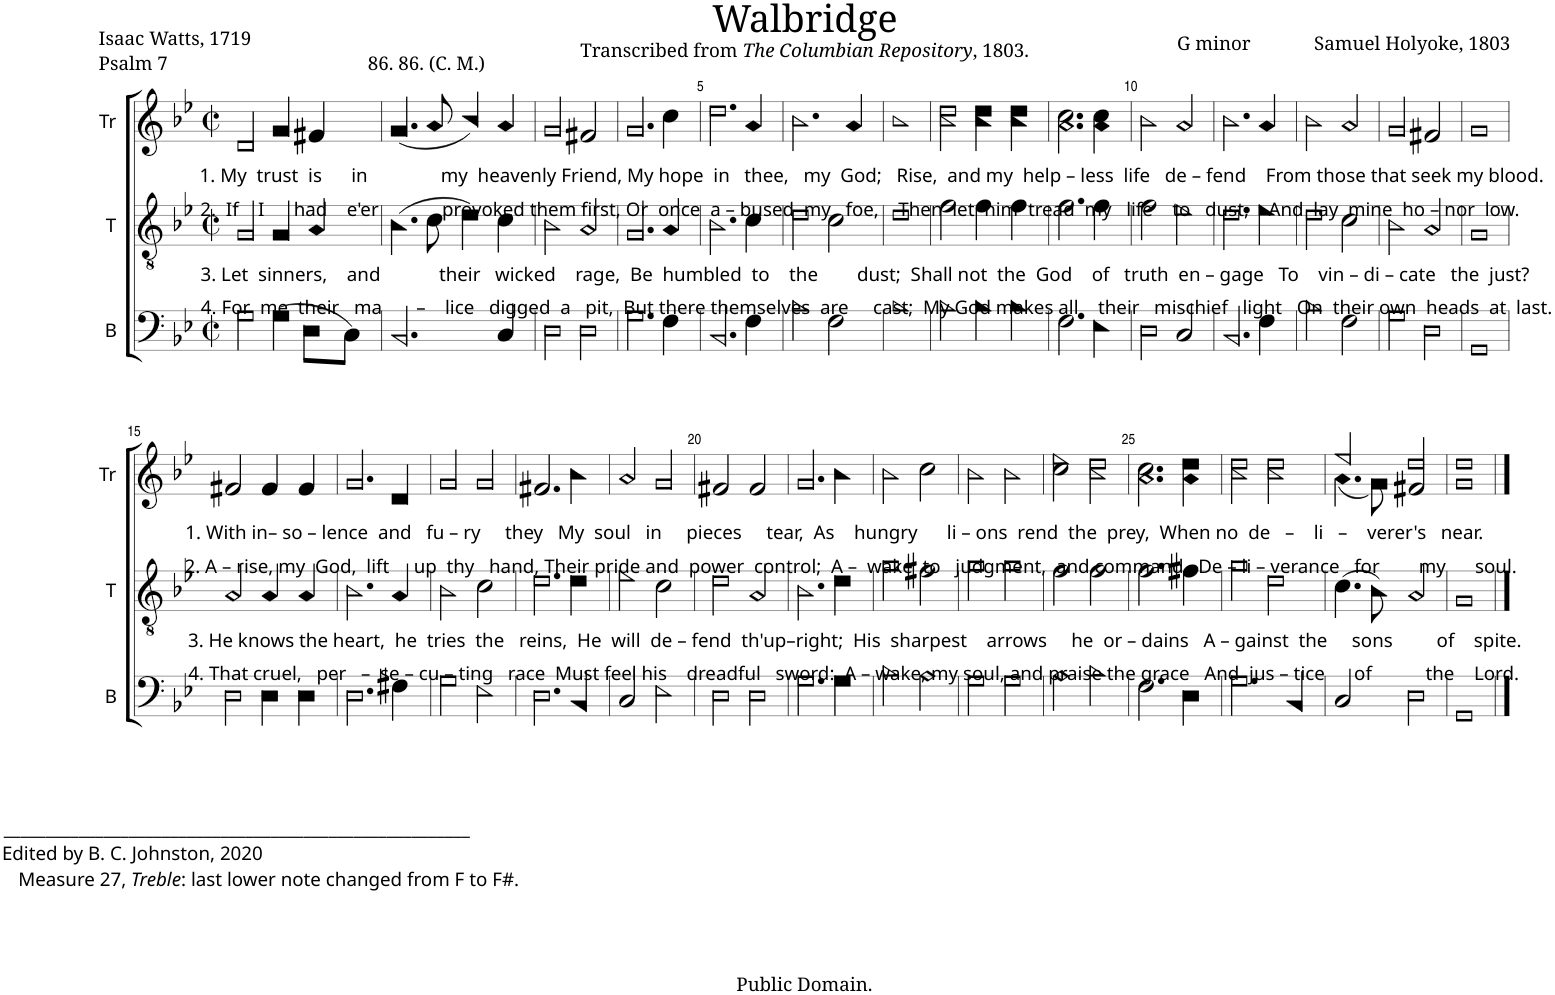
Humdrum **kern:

**kern	**kern	**kern
*part3	*part2	*part1
*staff3	*staff2	*staff1
*I"B	*I"T	*I"Tr
*I'B	*I'T	*I'Tr
*clefF4	*clefGv2	*clefG2
*k[b-e-]	*k[b-e-]	*k[b-e-]
*M2/2	*M2/2	*M2/2
*met(c|)	*met(c|)	*met(c|)
=1	=1	=1
!	!	!LO:TX:b:t=1. My  trust  is      in               my  heavenly Friend, My hope  in   thee,   my  God;   Rise,  and my  help – less  life   de – fend    From those that seek my blood.
!	!	!LO:TX:b:t=2.  If    I      had    e'er             provoked them first, Or  once  a – bused  my   foe,    Then  let  him  tread  my   life    to   dust,    And  lay  mine  ho – nor  low.
!	!LO:TX:b:t=3. Let  sinners,    and            their   wicked    rage,  Be  humbled  to    the        dust;  Shall not  the  God    of   truth  en – gage   To    vin – di – cate   the  just?	!
!	!LO:TX:b:t=4. For  me  their   ma       –    lice   digged  a   pit,  But there themselves  are     cast;  My God makes all    their   mischief   light   On  their own  heads  at  last.	!
2G!\	2G!/	2d!/
(4G!\	4G!/	4g!/
8D!\L	4A!/	4f#X!/
8C!\J)	.	.
=2	=2	=2
2.BB-!/	(4.B-!\	(4.g!/
.	8c!\	8a!/
.	4d!\)	4b-!/)
4C!/	4c!\	4a!/
=3	=3	=3
2D!\	2B-!\	2g!/
2D!\	2A!/	2f#X!/
=4	=4	=4
2.G!\	2.G!/	2.g!/
4F!\	4A!/	4cc!\
=5	=5	=5
2.BB-!/	2.B-!\	2.dd!\
4F!\	4c!\	4a!/
=6	=6	=6
2B-!\	2d!\	2.b-!\
2F!\	2c!\	.
.	.	4a!/
=7	=7	=7
1B-!	1d!	1b-!
=8	=8	=8
2B-!\	2f!\	2b-!\ 2dd!\
4B-!\	4f!\	4b-!\ 4dd!\
4B-!\	4f!\	4b-!\ 4dd!\
=9	=9	=9
2.F!\	2.f!\	2.a!\ 2.cc!\
4E-!\	4f!\	4a!\ 4cc!\
=10	=10	=10
2D!\	2f!\	2b-!\
2C!/	2e-!\	2a!/
=11	=11	=11
2.BB-!/	2.d!\	2.b-!\
4F!\	4e-!\	4a!/
=12	=12	=12
2B-!\	2d!\	2b-!\
2F!\	2c!\	2a!/
=13	=13	=13
2G!\	2B-!\	2g!/
2D!\	2A!/	2f#X!/
=14	=14	=14
1GG!	1G!	1g!
!!LO:LB:g=z
=15	=15	=15
!	!	!LO:TX:b:t=1. With in– so – lence  and   fu – ry     they   My  soul   in     pieces     tear,  As    hungry      li – ons  rend  the  prey,  When no  de   –    li   –    verer's   near.
!	!	!LO:TX:b:t=2. A – rise, my  God,  lift     up  thy   hand, Their pride and  power  control;  A –  wake  to   judgment,  and command   De – li – verance   for        my      soul.
!	!LO:TX:b:t=3. He knows the heart,  he  tries  the   reins,  He  will  de – fend  th'up–right;  His  sharpest    arrows     he  or – dains   A – gainst  the     sons         of    spite.	!
!	!LO:TX:b:t=4. That cruel,   per   –  se – cu – ting   race  Must feel his    dreadful   sword&colon;  A – wake, my soul, and praise the grace   And  jus – tice      of           the    Lord.	!
2D!\	2A!/	2f#X!/
4D!\	4A!/	4f#!/
4D!\	4A!/	4f#!/
=16	=16	=16
!LO:TX:b:t=________________________________________________________	!	!
!LO:TX:b:t=Edited by B. C. Johnston, 2020	!	!
!LO:TX:b:t=Measure 27,	!	!
!LO:TX:b:i:t=Treble	!	!
!LO:TX:b:t=&colon; last lower note changed from F to F#.	!	!
2.D!\	2.B-!\	2.g!/
4F#X!\	4A!/	4d!/
=17	=17	=17
2G!\	2B-!\	2g!/
2E-!\	2c!\	2g!/
=18	=18	=18
2.D!\	2.d!\	2.f#X!/
4BB-!/	4d!\	4b-!\
=19	=19	=19
2C!/	2e-!\	2a!/
2E-!\	2c!\	2g!/
=20	=20	=20
2D!\	2d!\	2f#X!/
2D!\	2A!/	2f#!/
=21	=21	=21
2.G!\	2.B-!\	2.g!/
4G!\	4d!\	4b-!\
=22	=22	=22
2B-!\	2g!\	2b-!\
2A!\	2f#X!\	2cc!\
=23	=23	=23
2G!\	2g!\	2b-!\
2G!\	2g!\	2b-!\
=24	=24	=24
2A!\	2f!\	2cc!\ 2ee-!\
2B-!\	2f!\	2b-!\ 2dd!\
=25	=25	=25
2.F!\	2.f!\	2.a!\ 2.cc!\
4D!\	4f#X!\	4a!\ 4dd!\
=26	=26	=26
2.G!\	2g!\	2b-!\ 2dd!\
.	2d!\	2b-!\ 2dd!\
4BB-!/	.	.
=27	=27	=27
*	*	*^
2C!/	(4.c!\	2ee-!/	(4.a!\
.	8B-!\)	.	8g!\)
2D!\	2A!/	2f#X!/ 2dd!/	2ryy
*	*	*v	*v
=28	=28	=28
1GG!	1G!	1g! 1dd!
==	==	==
*-	*-	*-
